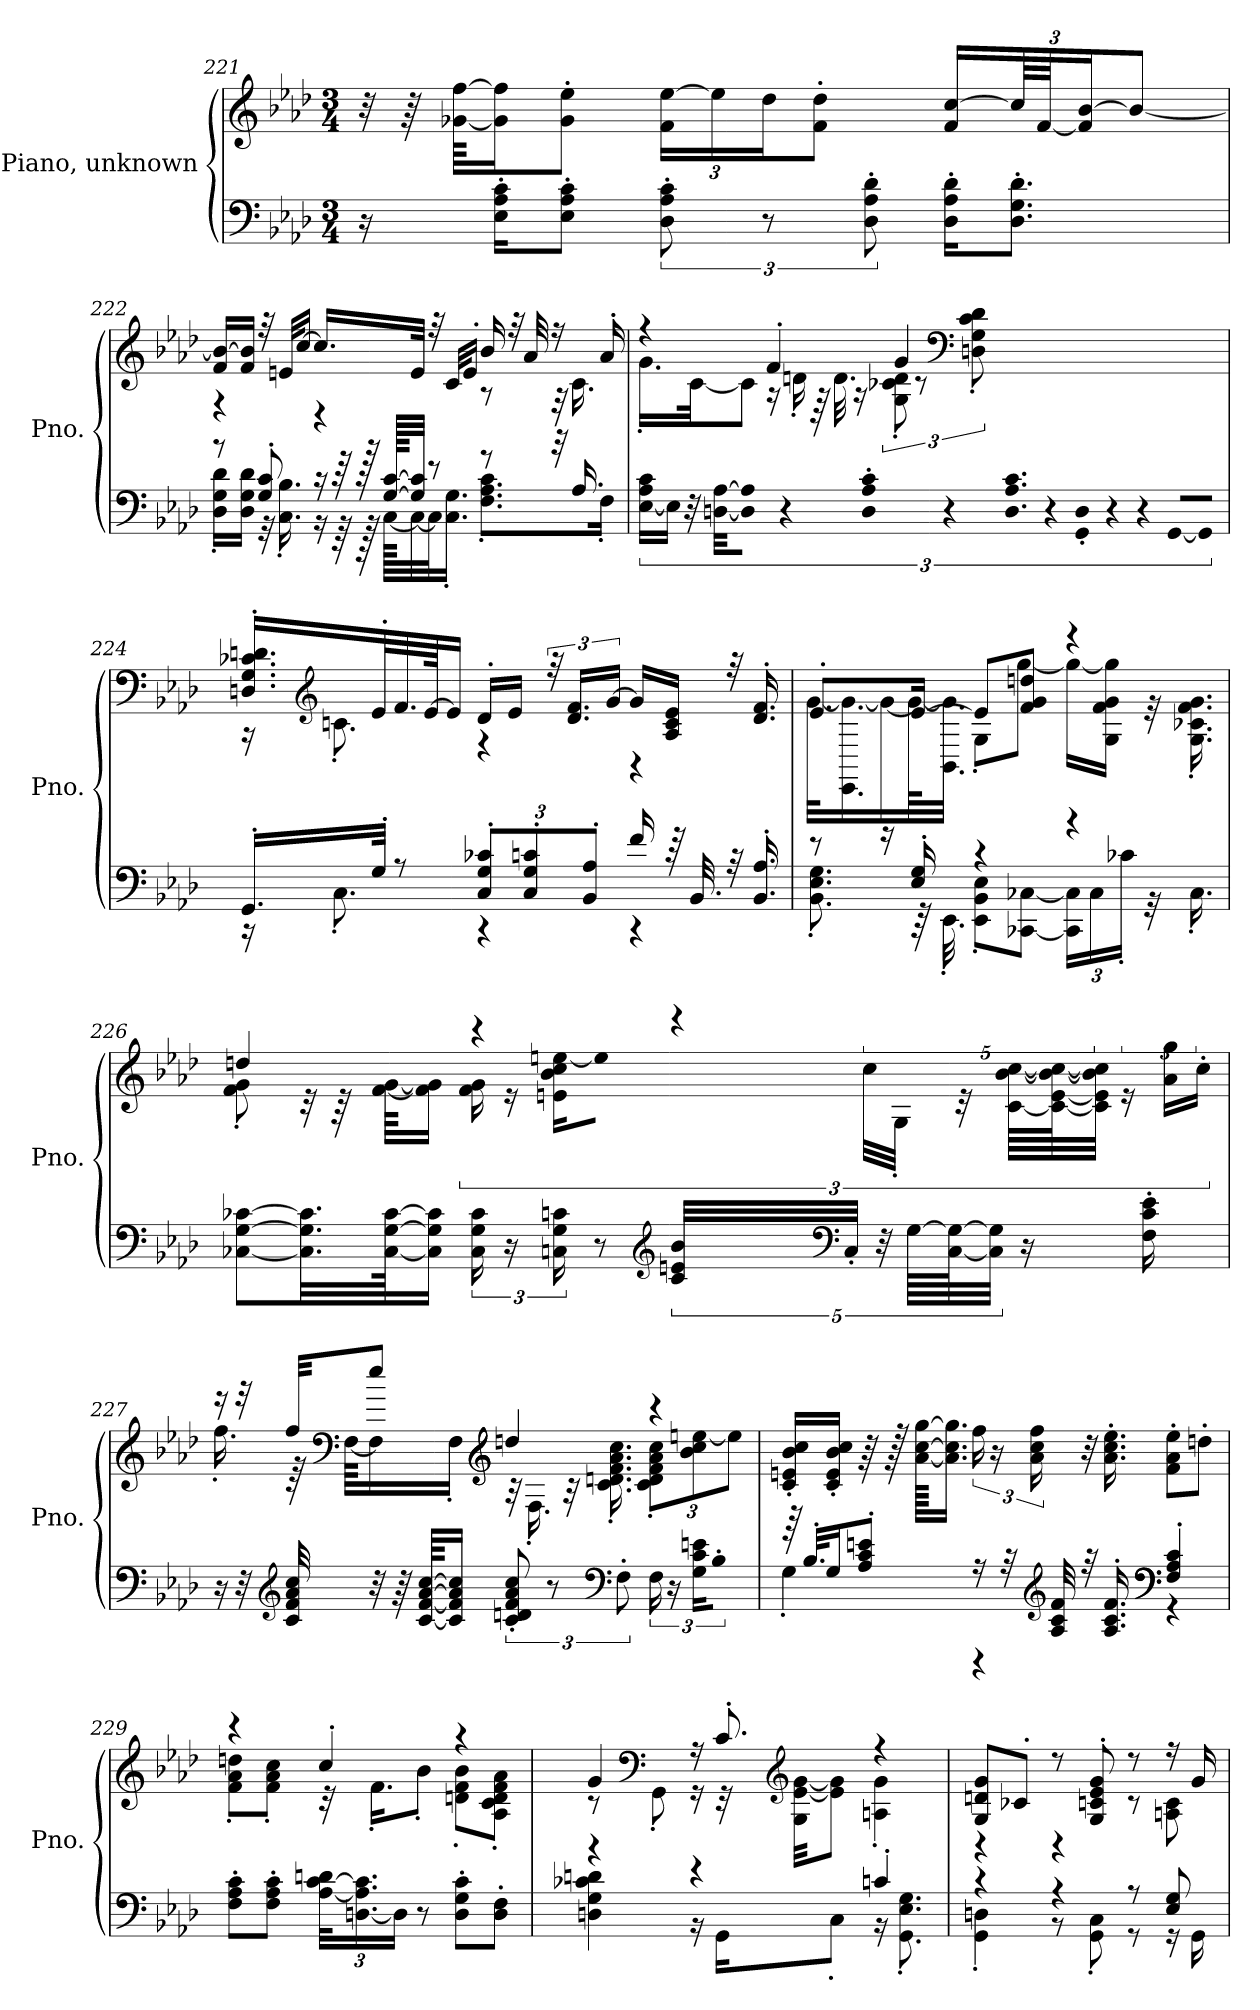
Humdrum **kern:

**kern	**kern
*part1	*part1
*staff2	*staff1
*I"Piano, unknown	*
*I'Pno.	*
!!LO:LB:g=z
*clefF4	*clefG2
*k[b-e-a-d-]	*k[b-e-a-d-]
*M3/4	*M3/4
=221	=221
16r	32r
.	64r
.	[64g-X\ [64ff\KKLL
16E-\' 16A-\' 16c\'KL	16g-\] 16ff\]J
8E-\' 8A-\' 8c\'J	8g-\' 8ee-\'J
*	*Xbrackettup
12D-\' 12A-\' 12c\'	24f\ [24ee-\LL
.	24ee-\]
12r	24dd-\J
.	8f\' 8dd-\'J
12D-\' 12A-\' 12d-\'	.
16D-\' 16A-\' 16d-\'KL	16f/ [16cc/LL
8.D-\' 8.G\' 8.d-\'J	96cc/LL]
.	[96f/JJ
.	24f/] [24b-/J
.	8b-/J_
=222	=222
*^	*^
8r	16D-\' 16G\' 16d-\'LL	16f/ 16b-/_LL	4r
.	16D-\ 16G\ 16d-\JJ	16f/ 16b-/]JJ	.
8G/' 8c/'	32r	32r	.
.	16.C\' 16.B-\'	32en/KLL	.
.	.	[16cc/JJ	.
16r	16r	16.cc/LL]	4r
64r	64r	.	.
128r	128r	.	.
[128G/ [128c/KKLLL	[128C\KKLLL	.	.
32G/] 32c/]JJJ	32C\_	32e/JJk	.
8r	32C\J]	32r	.
.	16.C\' 16.G\'JJ	32c/KLL	.
.	.	16e'/JJ	.
8r	8.F\' 8.A-\' 8.c\'L	16b-/	8r
.	.	32r	.
.	.	32a-/	.
32r	.	16r	32r
16.A-/	.	.	16.c\
.	16F'\Jk	16a-'/	.
*v	*v	*	*
!!LO:LB:g=z	!!
=223	=223	=223
[24E-\ 24A-\ 24c\LL	4r	16.g'\LL
24E-\JJ]	.	.
48r	.	.
.	.	[32c\JK
[48Dn\ [48A-\KKL	.	.
8D\] 8A-\]J	.	8c\J]
16r	4f'/	16r
16D\' 16A-\' 16c\'	.	16dn'\
64r	.	64r
32.D\ 32.A-\ 32.c\	.	32.d\
16r	.	16r
*	*	*brackettup
8GG/' 8D/'	4g/	12G\' 12c-X\' 12d\'
.	.	12r
32r	.	.
64r	.	.
*	*clefF4	*
.	.	12Dn\' 12G\' 12c-\' 12d\'
[64GG/KKLL	.	.
16GG/JJ]	.	.
!!LO:LB:g=z	!!
=224	=224	=224
*^	*	*
16.GG'/LL	16r	16.Dn/' 16.G/' 16.c-X/' 16.dn/'LL	16r
*	*	*clefG2	*
.	8.C'\	.	8.cn'\
32G'/JJk	.	32e-'/L	.
8r	.	32.f/	.
.	.	[64e-/JK	.
.	.	16e-/JJ]	.
*Xbrackettup	*	*	*
12C/' 12G/' 12c-X/'L	4r	16d'/LL	4r
.	.	16e-/JJ	.
12C/' 12G/' 12cn/'	.	.	.
.	.	48r	.
.	.	24.d/ 24.f/LL	.
12BB-/' 12A-/'J	.	.	.
.	.	[24g/JJ	.
16f/	4r	16g/LL]	4r
64r	.	16A-/ 16c/ 16e-/JJ	.
32.BB-/	.	.	.
32r	.	32r	.
16.BB-/' 16.A-/'	.	16.d/' 16.f/'	.
!!LO:PB:g=z	!!
=225	=225	=225	=225
8r	8.BB-\' 8.E-\' 8.G\'	8.e-'/L	[32g\KLL
.	.	.	16.EE-\ 16.g\_
16r	.	.	16g\_
16E-/' 16G/'	64r	[16e-/Jk	64g\KL_
.	32.EE-'\	.	32.BB-\ 32.g\]JJJ
4r	8EE-\' 8BB-\' 8E-\'L	8e-/L]	8G'\L
.	[8CC-X\ [8C-X\J	8f/ 8g/ 8ddn/J	[8gg\J
4r	24CC-\] 24C-\]LL	4r	16gg\LL_
.	24C-\	.	.
.	.	.	16G\ 16f\ 16g\ 16gg\]JJ
.	24c-X'\JJ	.	.
.	32r	.	32r
.	16.C-'\	.	16.G\' 16.c-X\' 16.f\' 16.g\'
*v	*v	*	*
!!LO:LB:g=z	!!
=226	=226	=226
[8C-X\ [8G\ [8c-X\L	4ddn/	8f\' 8g\'
32.C-\] 32.G\] 32.c-\]LL	.	32r
.	.	64r
[64C-\ [64G\ [64c-\JK	.	[64f\ [64g\KKLL
16C-\] 16G\] 16c-\]JJ	.	16f\] 16g\]JJ
*brackettup	*	*
24C-\ 24G\ 24c-\	4r	24f\ 24g\
24r	.	24r
24Cn\ 24G\ 24cn\	.	24en\ 24b-\ 24cc\ [24een\KL
8r	.	8ee\J]
*clefG2	*	*
40c/ 40en/ 40b-/LLL	4r	40cc\LLL
*clefF4	*	*
40C'/JJJ	.	40G'\JJJ
40r	.	40r
[80G\LLLL	.	[80c\ [80b-\ [80cc\LLLL
[80C\ 80G\_J	.	80c\_ [80e\ 80b-\_ 80cc\_J
40C\] 40G\]JJJ	.	40c\] 40e\] 40b-\] 40cc\]JJJ
16r	.	24r
.	.	24a-\ 24gg\LL
16F\' 16c\' 16e\'	.	.
.	.	24cc'\JJ
!!LO:LB:g=z	!!
=227	=227	=227
16r	16r	16.ff'\
32r	32r	.
*clefG2	*	*
32c/ 32f/ 32a-/ 32cc/	32ff/KKL	64r
*	*clefF4	*
.	.	[64F\KKLL
32r	8ee-/J	16F\]
64r	.	.
[64c/ [64f/ [64a-/ [64cc/KKLL	.	.
16c/] 16f/] 16a-/] 16cc/]JJ	.	16F'\JJ
*	*clefG2	*
12c/' 12dn/' 12f/' 12a-/' 12cc/'	4ddn/	32r
.	.	16.F'\
12r	.	.
.	.	32r
.	.	16.c\' 16.dn\' 16.f\' 16.a-\' 16.cc\'
*clefF4	*	*
12F'\	.	.
*	*	*Xbrackettup
24F\	4r	12c\' 12d\' 12f\' 12a-\' 12cc\'L
24r	.	.
24G\ 24c\ 24en\KL	.	12b-\ 12cc\ [12een\
8B-'\J	.	.
.	.	12ee\J]
*	*v	*v
!!LO:LB:g=z
=228	=228
*^	*
64r	4G'\	16c/' 16en/' 16b-/' 16cc/'LL
32.B-'/KLL	.	.
16G/J	.	16c/' 16e/' 16b-/' 16cc/'JJ
8A-/' 8c/' 8en/'J	.	64r
.	.	128r
.	.	[128a-\ [128cc\ [128gg\KKKLL
.	.	16.a-\] 16.cc\] 16.gg\]JJ
*	*	*brackettup
16r	4r	24ff\
.	.	24r
32r	.	.
.	.	24a-\ 24cc\ 24ff\
*clefG2	*	*
32A-/ 32c/ 32f/	.	.
32r	.	32r
16.A-/' 16.c/' 16.f/'	.	16.a-\' 16.cc\' 16.ee-\'
*clefF4	*	*
4F/' 4A-/' 4c/'	4r	8f\' 8a-\' 8ee-\'L
.	.	8ddn'\J
*v	*v	*
=229	=229
*	*^
8F\' 8A-\' 8c\'L	4r	8f\' 8a-\' 8ddn\'L
8F\' 8A-\' 8c\'J	.	8f\' 8a-\' 8cc\'J
*Xbrackettup	*	*
[48A-\ [48c\ 48dn\KLL	4cc'/	32r
[24.Dn\ 24.A-\] 24.c\]	.	.
.	.	16.f'\KL
24D\JJ]	.	.
8r	.	8b-'\J
8D\' 8G\' 8c\'L	4r	8dn\' 8f\' 8b-\'L
8D\' 8F\'J	.	8A-\' 8c\' 8d\' 8f\' 8a-\'J
!!LO:LB:g=z	!!
=230	=230	=230
*^	*	*
4r	4Dn\ 4G\ 4c-X\ 4dn\	4g/	8r
*	*	*clefF4	*
.	.	.	8GG'\
4r	16r	16r	16r
.	16GG\KL	8.c'/	32r
*	*	*clefG2	*
.	.	.	32G\ [32e-\ [32g\KKL
.	8C'\J	.	8e-\] 8g\]J
4cn'/	16r	4r	4An\' 4g\'
.	8.GG\' 8.E-\' 8.G\'	.	.
=231	=231	=231	=231
4r	4GG\' 4Dn\'	8G/ 8dn/ 8g/L	4r
.	.	8c-X'/J	.
4r	8r	8r	4r
.	8GG\' 8C\'	8G/' 8cn/' 8e-/' 8g/'	.
8r	8r	8r	8r
8E-/ 8G/	16r	16r	8An\ 8c\
.	16GG\	16g/	.
*v	*v	*	*
*	*v	*v
=	=
*-	*-
